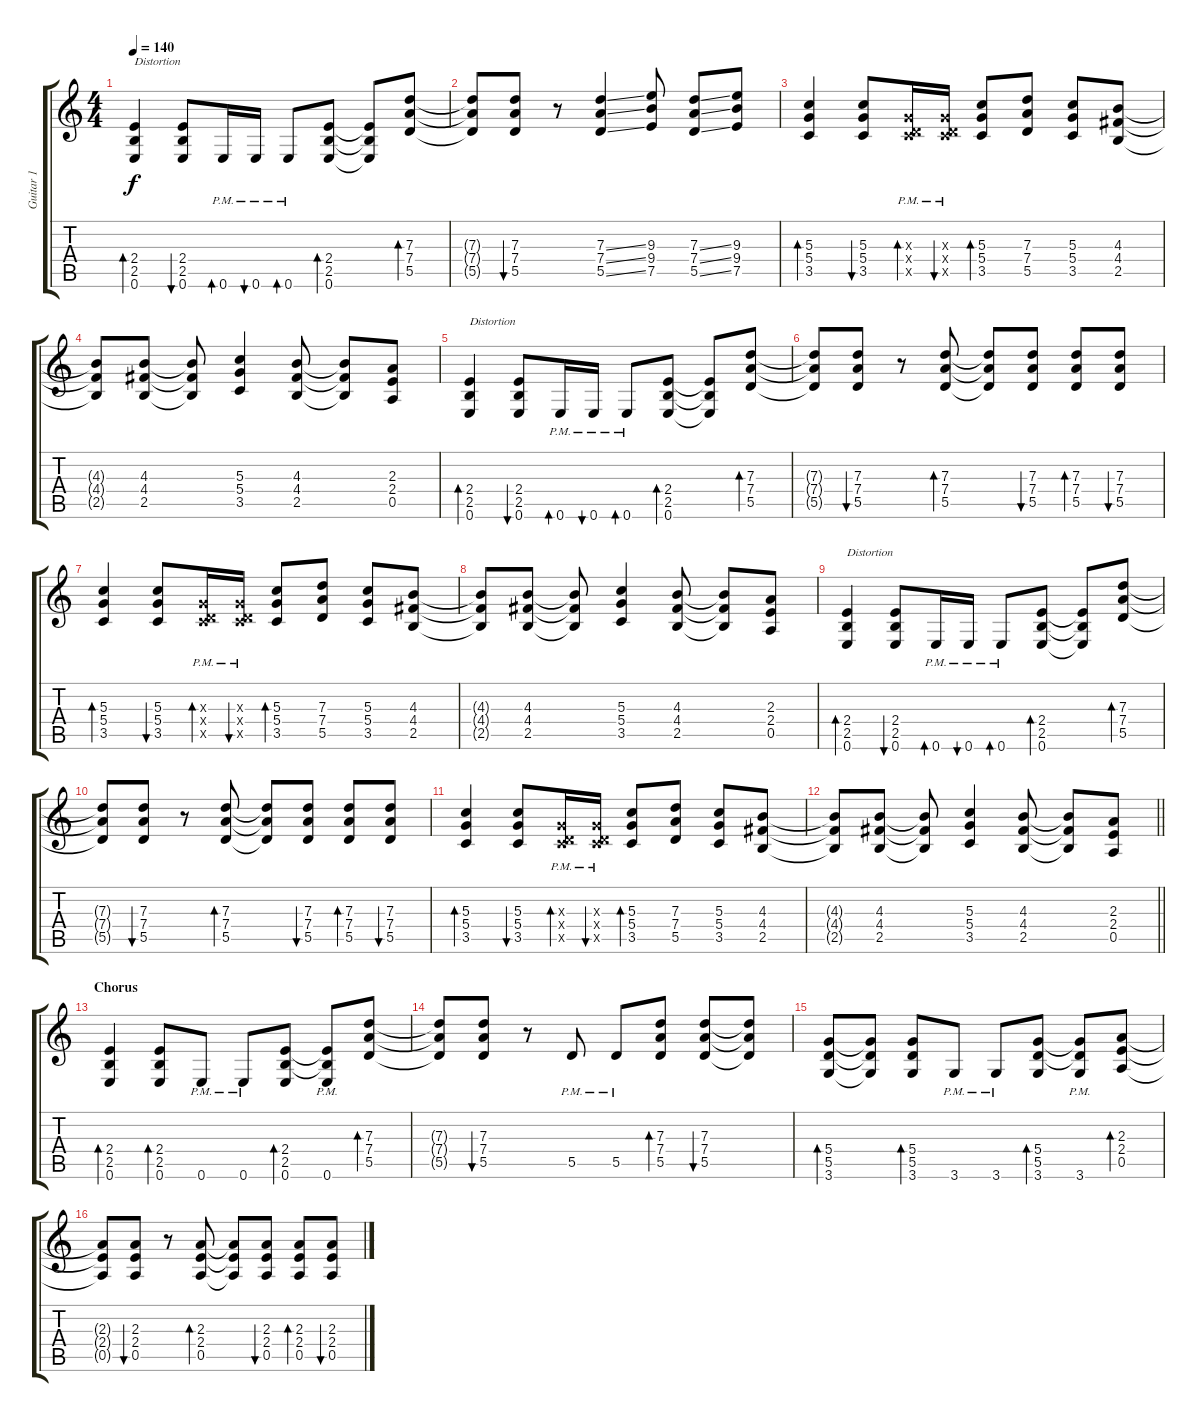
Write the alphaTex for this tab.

\track ("Guitar 1" "Guitar 1") {instrument distortionguitar}
\staff {score tabs}
\tuning (E4 B3 G3 D3 A2 E2) {hide}
\ts (4 4)
\tempo 140
\clef g2
\ks c
(2.4 2.5 0.6).4{bd 60 txt "Distortion" dy f instrument distortionguitar} (2.4 2.5 0.6).8{bu 60} 0.6{pm}.16{bd 60} 0.6{pm}.16{bu 60} 0.6{pm}.8{bd 60} (2.4 2.5 0.6).8{bd 60} (2.4{t} 2.5{t} 0.6{t}).8 (7.3 7.4 5.5).8{bd 60} |
(7.3{t} 7.4{t} 5.5{t}).8 (7.3 7.4 5.5).8{bu 60} r.8 (7.3{ss} 7.4{ss} 5.5{ss}).4 (9.3 9.4 7.5).8 (7.3{ss} 7.4{ss} 5.5{ss}).8 (9.3 9.4 7.5).8 |
(5.3 5.4 3.5).4{bd 60} (5.3 5.4 3.5).8{bu 60} (0.3{x} 0.4{x} 3.5{pm x}).16{bd 60} (0.3{x} 0.4{x} 3.5{pm x}).16{bu 60} (5.3 5.4 3.5).8{bd 60} (7.3 7.4 5.5).8 (5.3 5.4 3.5).8 (4.3 4.4 2.5).8 |
(4.3{t} 4.4{t} 2.5{t}).8 (4.3 4.4 2.5).8 (4.3{t} 4.4{t} 2.5{t}).8 (5.3 5.4 3.5).4 (4.3 4.4 2.5).8 (4.3{t} 4.4{t} 2.5{t}).8 (2.3 2.4 0.5).8 |
(2.4 2.5 0.6).4{bd 60 txt "Distortion"} (2.4 2.5 0.6).8{bu 60} 0.6{pm}.16{bd 60} 0.6{pm}.16{bu 60} 0.6{pm}.8{bd 60} (2.4 2.5 0.6).8{bd 60} (2.4{t} 2.5{t} 0.6{t}).8 (7.3 7.4 5.5).8{bd 60} |
(7.3{t} 7.4{t} 5.5{t}).8 (7.3 7.4 5.5).8{bu 60} r.8 (7.3 7.4 5.5).8{bd 60} (7.3{t} 7.4{t} 5.5{t}).8 (7.3 7.4 5.5).8{bu 60} (7.3 7.4 5.5).8{bd 60} (7.3 7.4 5.5).8{bu 60} |
(5.3 5.4 3.5).4{bd 60} (5.3 5.4 3.5).8{bu 60} (0.3{x} 0.4{x} 3.5{pm x}).16{bd 60} (0.3{x} 0.4{x} 3.5{pm x}).16{bu 60} (5.3 5.4 3.5).8{bd 60} (7.3 7.4 5.5).8 (5.3 5.4 3.5).8 (4.3 4.4 2.5).8 |
(4.3{t} 4.4{t} 2.5{t}).8 (4.3 4.4 2.5).8 (4.3{t} 4.4{t} 2.5{t}).8 (5.3 5.4 3.5).4 (4.3 4.4 2.5).8 (4.3{t} 4.4{t} 2.5{t}).8 (2.3 2.4 0.5).8 |
(2.4 2.5 0.6).4{bd 60 txt "Distortion"} (2.4 2.5 0.6).8{bu 60} 0.6{pm}.16{bd 60} 0.6{pm}.16{bu 60} 0.6{pm}.8{bd 60} (2.4 2.5 0.6).8{bd 60} (2.4{t} 2.5{t} 0.6{t}).8 (7.3 7.4 5.5).8{bd 60} |
(7.3{t} 7.4{t} 5.5{t}).8 (7.3 7.4 5.5).8{bu 60} r.8 (7.3 7.4 5.5).8{bd 60} (7.3{t} 7.4{t} 5.5{t}).8 (7.3 7.4 5.5).8{bu 60} (7.3 7.4 5.5).8{bd 60} (7.3 7.4 5.5).8{bu 60} |
(5.3 5.4 3.5).4{bd 60} (5.3 5.4 3.5).8{bu 60} (0.3{x} 0.4{x} 3.5{pm x}).16{bd 60} (0.3{x} 0.4{x} 3.5{pm x}).16{bu 60} (5.3 5.4 3.5).8{bd 60} (7.3 7.4 5.5).8 (5.3 5.4 3.5).8 (4.3 4.4 2.5).8 |
\barLineRight lightlight
(4.3{t} 4.4{t} 2.5{t}).8 (4.3 4.4 2.5).8 (4.3{t} 4.4{t} 2.5{t}).8 (5.3 5.4 3.5).4 (4.3 4.4 2.5).8 (4.3{t} 4.4{t} 2.5{t}).8 (2.3 2.4 0.5).8 |
\section ("" "Chorus")
(2.4 2.5 0.6).4{bd 60} (2.4 2.5 0.6).8{bd 60} 0.6{pm}.8 0.6{pm}.8 (2.4 2.5 0.6).8{bd 60} (2.4{t} 2.5{t} 0.6{pm}).8 (7.3 7.4 5.5).8{bd 60} |
(7.3{t} 7.4{t} 5.5{t}).8 (7.3 7.4 5.5).8{bu 60} r.8 5.5{pm}.8 5.5{pm}.8 (7.3 7.4 5.5).8{bd 60} (7.3 7.4 5.5).8{bu 60} (7.3{t} 7.4{t} 5.5{t}).8 |
(5.4 5.5 3.6).8{bd 60} (5.4{t} 5.5{t} 3.6{t}).8 (5.4 5.5 3.6).8{bd 60} 3.6{pm}.8 3.6{pm}.8 (5.4 5.5 3.6).8{bd 60} (5.4{t} 5.5{t} 3.6{pm}).8 (2.3 2.4 0.5).8{bd 60} |
(2.3{t} 2.4{t} 0.5{t}).8 (2.3 2.4 0.5).8{bu 60} r.8 (2.3 2.4 0.5).8{bd 60} (2.3{t} 2.4{t} 0.5{t}).8 (2.3 2.4 0.5).8{bu 60} (2.3 2.4 0.5).8{bd 60} (2.3 2.4 0.5).8{bu 60}
